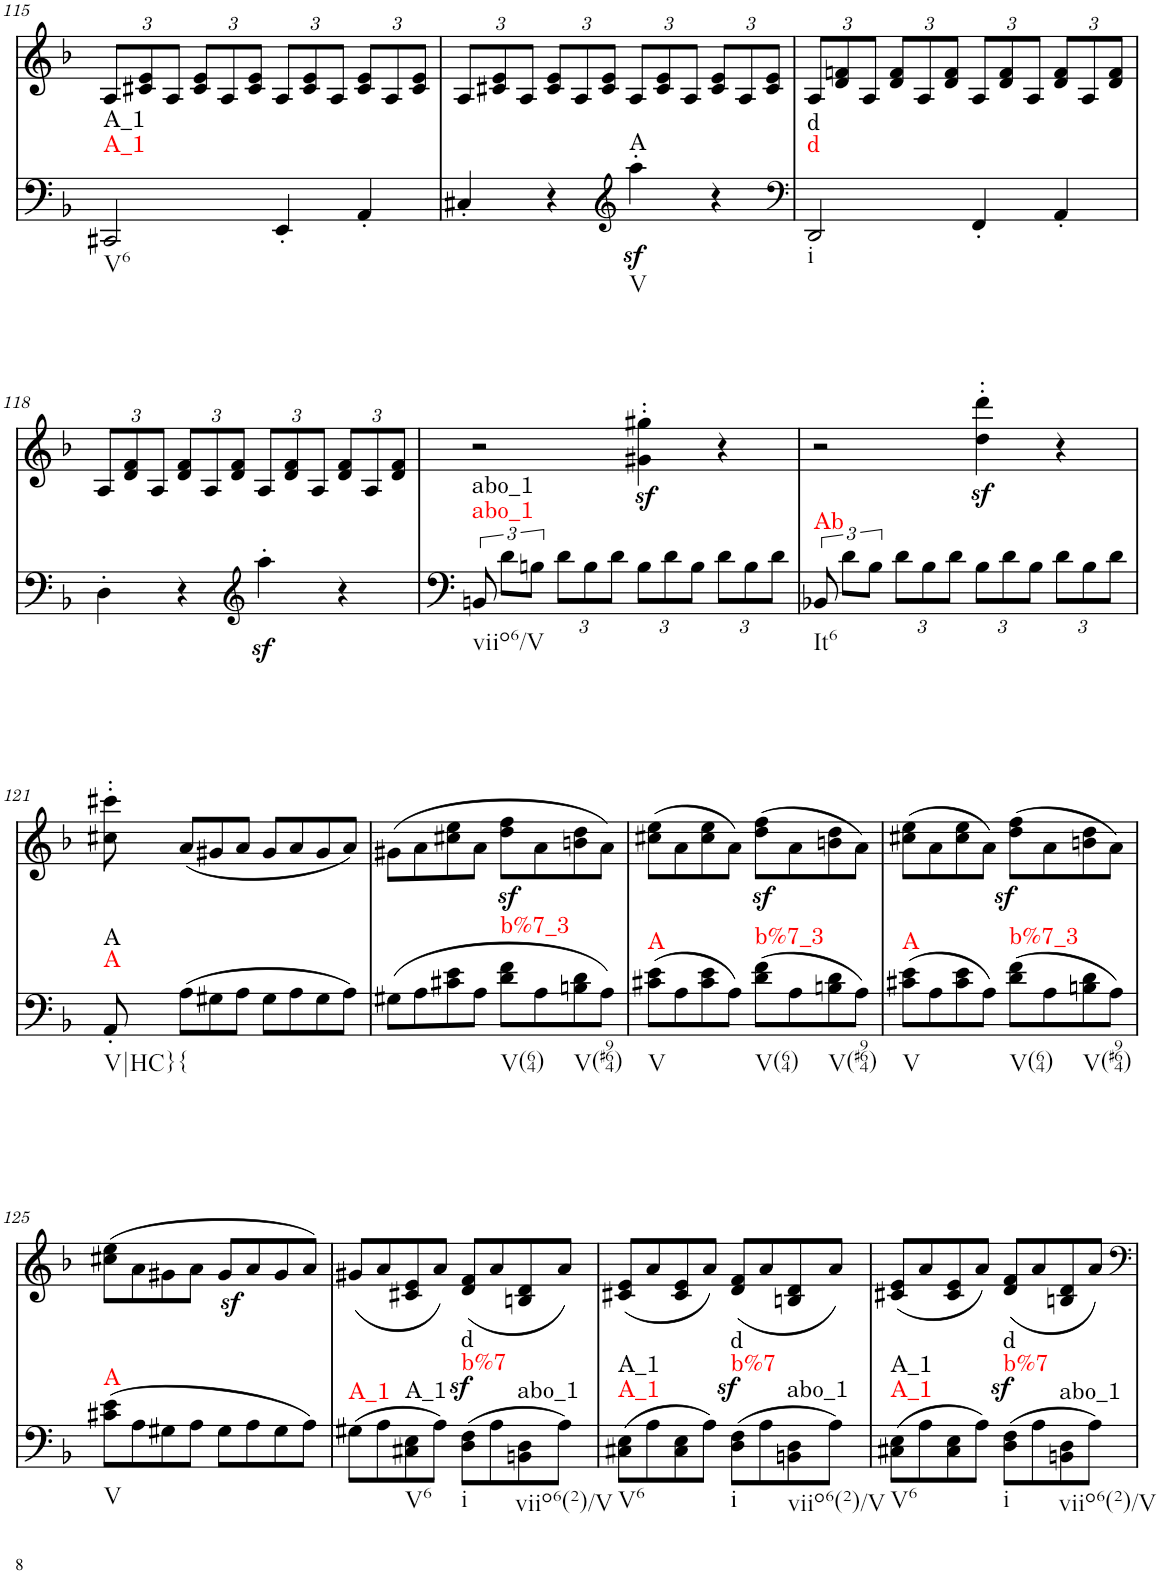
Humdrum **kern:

**kern	**dynam	**harte	**kern	**text
*part2	*part2	*part2	*part1	*part1
*staff2	*staff2	*	*staff1	*staff1
*I"piano	*	*	*I"piano	*
*I'Pno	*	*	*I'Pno	*
!!LO:PB:g=z
*clefF4	*	*	*clefG2	*
*k[b-]	*	*	*k[b-]	*
*d:	*	*	*d:	*
*M4/4	*	*	*M4/4	*
*	*	*	*Xbrackettup	*
=115	=115	=115	=115	=115
!	!	!LO:H:n=1:kt=A_1	!	!
!	!	!LO:H:n=2:kt=A_1	!	!
2CC#X/	.	N N	12A/L	.
.	.	.	12c#X/ 12e/	.
.	.	.	12A/J	.
.	.	.	12c#/ 12e/L	.
.	.	.	12A/	.
.	.	.	12c#/ 12e/J	.
4EE'/	.	.	12A/L	.
.	.	.	12c#/ 12e/	.
.	.	.	12A/J	.
4AA'/	.	.	12c#/ 12e/L	.
.	.	.	12A/	.
.	.	.	12c#/ 12e/J	.
=116	=116	=116	=116	=116
4C#X'/	.	.	12A/L	.
.	.	.	12c#X/ 12e/	.
.	.	.	12A/J	.
4r	.	.	12c#/ 12e/L	.
.	.	.	12A/	.
.	.	.	12c#/ 12e/J	.
*clefG2	*	*	*	*
!	!LO:DY:b	!LO:H:kt=A	!	!
4aa'\	sf	N	12A/L	.
.	.	.	12c#/ 12e/	.
.	.	.	12A/J	.
4r	.	.	12c#/ 12e/L	.
.	.	.	12A/	.
.	.	.	12c#/ 12e/J	.
=117	=117	=117	=117	=117
*clefF4	*	*	*	*
!	!	!LO:H:n=1:kt=d	!	!
!	!	!LO:H:n=2:kt=d	!	!
2DD/	.	N N	12A/L	.
.	.	.	12d/ 12fn/	.
.	.	.	12A/J	.
.	.	.	12d/ 12f/L	.
.	.	.	12A/	.
.	.	.	12d/ 12f/J	.
4FF'/	.	.	12A/L	.
.	.	.	12d/ 12f/	.
.	.	.	12A/J	.
4AA'/	.	.	12d/ 12f/L	.
.	.	.	12A/	.
.	.	.	12d/ 12f/J	.
!!LO:LB:g=z
=118	=118	=118	=118	=118
4D'\	.	.	12A/L	.
.	.	.	12d/ 12f/	.
.	.	.	12A/J	.
4r	.	.	12d/ 12f/L	.
.	.	.	12A/	.
.	.	.	12d/ 12f/J	.
*clefG2	*	*	*	*
4aaz<'\	.	.	12A/L	.
.	.	.	12d/ 12f/	.
.	.	.	12A/J	.
4r	.	.	12d/ 12f/L	.
.	.	.	12A/	.
.	.	.	12d/ 12f/J	.
=119	=119	=119	=119	=119
!	!	!LO:H:n=1:kt=abo_1	!	!
!	!	!LO:H:n=2:kt=abo_1	!	!
12BBn/	.	N N	2r	.
12d\L	.	.	.	.
12Bn\J	.	.	.	.
*Xbrackettup	*	*	*	*
12d\L	.	.	.	.
12B\	.	.	.	.
12d\J	.	.	.	.
12B\L	.	.	4g#X\z<' 4gg#X\z<'	.
12d\	.	.	.	.
12B\J	.	.	.	.
12d\L	.	.	4r	.
12B\	.	.	.	.
12d\J	.	.	.	.
=120	=120	=120	=120	=120
*brackettup	*	*	*	*
!	!	!LO:H:kt=Ab	!	!
12BB-X/	.	N	2r	.
12d\L	.	.	.	.
12B-\J	.	.	.	.
*Xbrackettup	*	*	*	*
12d\L	.	.	.	.
12B-\	.	.	.	.
12d\J	.	.	.	.
12B-\L	.	.	4dd\z<' 4ddd\z<'	.
12d\	.	.	.	.
12B-\J	.	.	.	.
12d\L	.	.	4r	.
12B-\	.	.	.	.
12d\J	.	.	.	.
!!LO:LB:g=z
=121	=121	=121	=121	=121
!	!	!LO:H:n=1:kt=A	!	!LO:LY:b
!	!	!LO:H:n=2:kt=A	!	!
8AA'/	.	N N	8cc#X\' 8ccc#X\'	ff
!	!	!LO:H:kt={	!	!
(8A\L	.	N	(8a/L	.
8G#X\	.	.	8g#X/	.
8A\J	.	.	8a/J	.
8G#\L	.	.	8g#/L	.
8A\	.	.	8a/	.
8G#\	.	.	8g#/	.
8A\J)	.	.	8a/J)	.
=122	=122	=122	=122	=122
(8G#X\L	.	.	(8g#X\L	.
8A\	.	.	8a\	.
8c#X\ 8e\	.	.	8cc#X\ 8ee\	.
8A\J	.	.	8a\J	.
!	!	!LO:H:kt=b%7_3	!	!
8d\ 8f\L	.	N	8dd\z< 8ff\z<L	.
8A\	.	.	8a\	.
8Bn\ 8d\	.	.	8bn\ 8dd\	.
8A\J)	.	.	8a\J)	.
=123	=123	=123	=123	=123
!	!	!LO:H:kt=A	!	!
(8c#X\ 8e\L	.	N	(8cc#X\ 8ee\L	.
8A\	.	.	8a\	.
8c#\ 8e\	.	.	8cc#\ 8ee\	.
8A\J)	.	.	8a\J)	.
!	!	!LO:H:kt=b%7_3	!	!
(8d\ 8f\L	.	N	(8dd\z< 8ff\z<L	.
8A\	.	.	8a\	.
8Bn\ 8d\	.	.	8bn\ 8dd\	.
8A\J)	.	.	8a\J)	.
=124	=124	=124	=124	=124
!	!	!LO:H:kt=A	!	!
(8c#X\ 8e\L	.	N	(8cc#X\ 8ee\L	.
8A\	.	.	8a\	.
8c#\ 8e\	.	.	8cc#\ 8ee\	.
8A\J)	.	.	8a\J)	.
!	!	!LO:H:kt=b%7_3	!	!
(8d\ 8f\L	.	N	(8dd\z< 8ff\z<L	.
8A\	.	.	8a\	.
8Bn\ 8d\	.	.	8bn\ 8dd\	.
8A\J)	.	.	8a\J)	.
!!LO:LB:g=z
=125	=125	=125	=125	=125
!	!	!LO:H:kt=A	!	!
(8c#X\ 8e\L	.	N	(8cc#X\ 8ee\L	.
8A\	.	.	8a\	.
8G#X\	.	.	8g#X\	.
8A\J	.	.	8a\J	.
8G#\L	.	.	8g#z</L	.
8A\	.	.	8a/	.
8G#\	.	.	8g#/	.
8A\J)	.	.	8a/J)	.
=126	=126	=126	=126	=126
!	!	!LO:H:kt=A_1	!	!
(8G#X\L	.	N	(8g#X/L	.
8A\	.	.	8a/	.
!	!	!LO:H:kt=A_1	!	!
8C#X\ 8E\	.	N	8c#X/ 8e/	.
8A\J)	.	.	8a/J)	.
!	!LO:DY:a	!LO:H:n=1:kt=b%7	!	!
!	!	!LO:H:n=2:kt=d	!	!
(8D\ 8F\L	sf	N N	(8d/ 8f/L	.
8A\	.	.	8a/	.
!	!	!LO:H:kt=abo_1	!	!
8BBn\ 8D\	.	N	8Bn/ 8d/	.
8A\J)	.	.	8a/J)	.
=127	=127	=127	=127	=127
!	!	!LO:H:n=1:kt=A_1	!	!
!	!	!LO:H:n=2:kt=A_1	!	!
(8C#X\ 8E\L	.	N N	(8c#X/ 8e/L	.
8A\	.	.	8a/	.
8C#\ 8E\	.	.	8c#/ 8e/	.
8A\J)	.	.	8a/J)	.
!	!LO:DY:a	!LO:H:n=1:kt=b%7	!	!
!	!	!LO:H:n=2:kt=d	!	!
(8D\ 8F\L	sf	N N	(8d/ 8f/L	.
8A\	.	.	8a/	.
!	!	!LO:H:kt=abo_1	!	!
8BBn\ 8D\	.	N	8Bn/ 8d/	.
8A\J)	.	.	8a/J)	.
=128	=128	=128	=128	=128
!	!	!LO:H:n=1:kt=A_1	!	!
!	!	!LO:H:n=2:kt=A_1	!	!
(8C#X\ 8E\L	.	N N	(8c#X/ 8e/L	.
8A\	.	.	8a/	.
8C#\ 8E\	.	.	8c#/ 8e/	.
8A\J)	.	.	8a/J)	.
!	!LO:DY:a	!LO:H:n=1:kt=b%7	!	!
!	!	!LO:H:n=2:kt=d	!	!
(8D\ 8F\L	sf	N N	(8d/ 8f/L	.
8A\	.	.	8a/	.
!	!	!LO:H:kt=abo_1	!	!
8BBn\ 8D\	.	N	8Bn/ 8d/	.
8A\J)	.	.	8a/J)	.
=	=	=	=	=
*-	*-	*-	*-	*-
